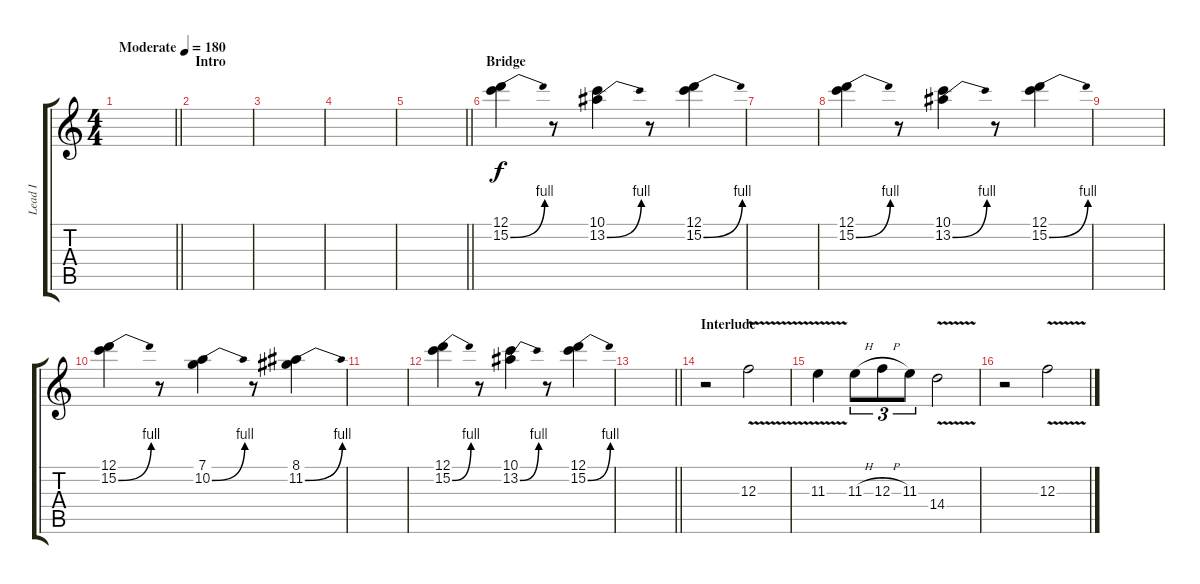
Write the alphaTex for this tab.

\track ("Lead I" "Lead I") {instrument overdrivenguitar}
\staff {score tabs}
\tuning (D4 A3 F3 C3 G2 D2) {hide}
\ts (4 4)
\tempo (180 "Moderate")
\clef g2
\barLineRight lightlight
\ks c
|
\section ("" "Intro")
|
|
|
\barLineRight lightlight
|
\section ("" "Bridge")
(12.1 15.2{be (bend 0 0 60 4)}).4 r.8 (10.1 13.2{be (bend 0 0 60 4)}).4 r.8 (12.1 15.2{be (bend 0 0 60 4)}).4 |
|
(12.1 15.2{be (bend 0 0 60 4)}).4 r.8 (10.1 13.2{be (bend 0 0 60 4)}).4 r.8 (12.1 15.2{be (bend 0 0 60 4)}).4 |
|
(12.1 15.2{be (bend 0 0 60 4)}).4 r.8 (7.1 10.2{be (bend 0 0 60 4)}).4 r.8 (8.1 11.2{be (bend 0 0 60 4)}).4 |
|
(12.1 15.2{be (bend 0 0 60 4)}).4 r.8 (10.1 13.2{be (bend 0 0 60 4)}).4 r.8 (12.1 15.2{be (bend 0 0 60 4)}).4 |
\barLineRight lightlight
|
\section ("" "Interlude")
r.2 12.3{v}.2 |
11.3{v}.4 11.3{h}.8{tu (3 2)} 12.3{h}.8{tu (3 2)} 11.3.8{tu (3 2)} 14.4{v}.2 |
r.2 12.3{v}.2
